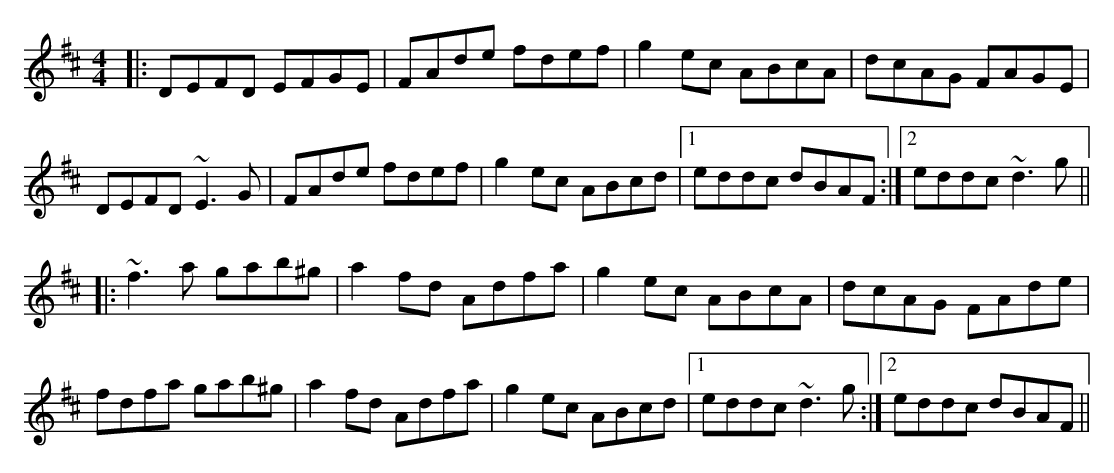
X:1
M:4/4
K:D
|:DEFD EFGE|FAde fdef|g2ec ABcA|dcAG FAGE|
DEFD ~E3G|FAde fdef|g2ec ABcd|1 eddc dBAF:|2 eddc ~d3g||
|:~f3a gab^g|a2fd Adfa|g2ec ABcA|dcAG FAde|
fdfa gab^g|a2fd Adfa|g2ec ABcd|1 eddc ~d3g:|2 eddc dBAF||
